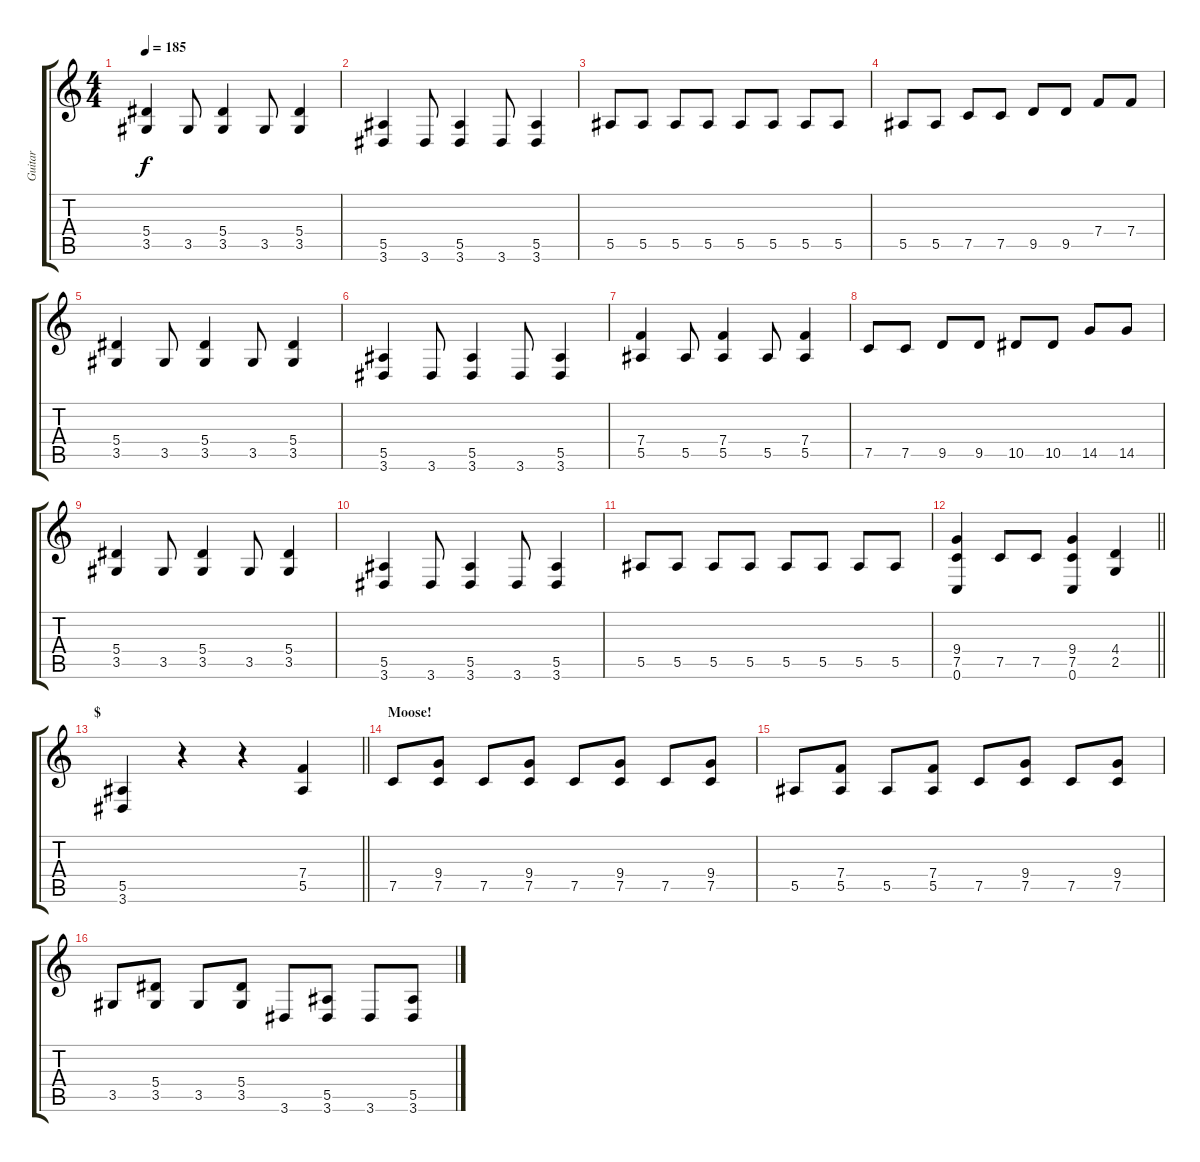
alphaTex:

\track ("Guitar" "Guitar") {instrument distortionguitar}
\staff {score tabs}
\tuning (C4 G3 Eb3 Bb2 F2 C2) {hide}
\ts (4 4)
\tempo 185
\clef g2
\ks c
(5.4 3.5).4{dy f} 3.5.8 (5.4 3.5).4 3.5.8 (5.4 3.5).4 |
(5.5 3.6).4 3.6.8 (5.5 3.6).4 3.6.8 (5.5 3.6).4 |
5.5.8 5.5.8 5.5.8 5.5.8 5.5.8 5.5.8 5.5.8 5.5.8 |
5.5.8 5.5.8 7.5.8 7.5.8 9.5.8 9.5.8 7.4.8 7.4.8 |
(5.4 3.5).4 3.5.8 (5.4 3.5).4 3.5.8 (5.4 3.5).4 |
(5.5 3.6).4 3.6.8 (5.5 3.6).4 3.6.8 (5.5 3.6).4 |
(7.4 5.5).4 5.5.8 (7.4 5.5).4 5.5.8 (7.4 5.5).4 |
7.5.8 7.5.8 9.5.8 9.5.8 10.5.8 10.5.8 14.5.8 14.5.8 |
(5.4 3.5).4 3.5.8 (5.4 3.5).4 3.5.8 (5.4 3.5).4 |
(5.5 3.6).4 3.6.8 (5.5 3.6).4 3.6.8 (5.5 3.6).4 |
5.5.8 5.5.8 5.5.8 5.5.8 5.5.8 5.5.8 5.5.8 5.5.8 |
\barLineRight lightlight
(9.4 7.5 0.6).4 7.5.8 7.5.8 (9.4 7.5 0.6).4 (4.4 2.5).4 |
\section ("" "$")
\barLineRight lightlight
(5.5 3.6).4 r.4 r.4 (7.4 5.5).4 |
\section ("" "Moose!")
7.5.8 (9.4 7.5).8 7.5.8 (9.4 7.5).8 7.5.8 (9.4 7.5).8 7.5.8 (9.4 7.5).8 |
5.5.8 (7.4 5.5).8 5.5.8 (7.4 5.5).8 7.5.8 (9.4 7.5).8 7.5.8 (9.4 7.5).8 |
3.5.8 (5.4 3.5).8 3.5.8 (5.4 3.5).8 3.6.8 (5.5 3.6).8 3.6.8 (5.5 3.6).8
